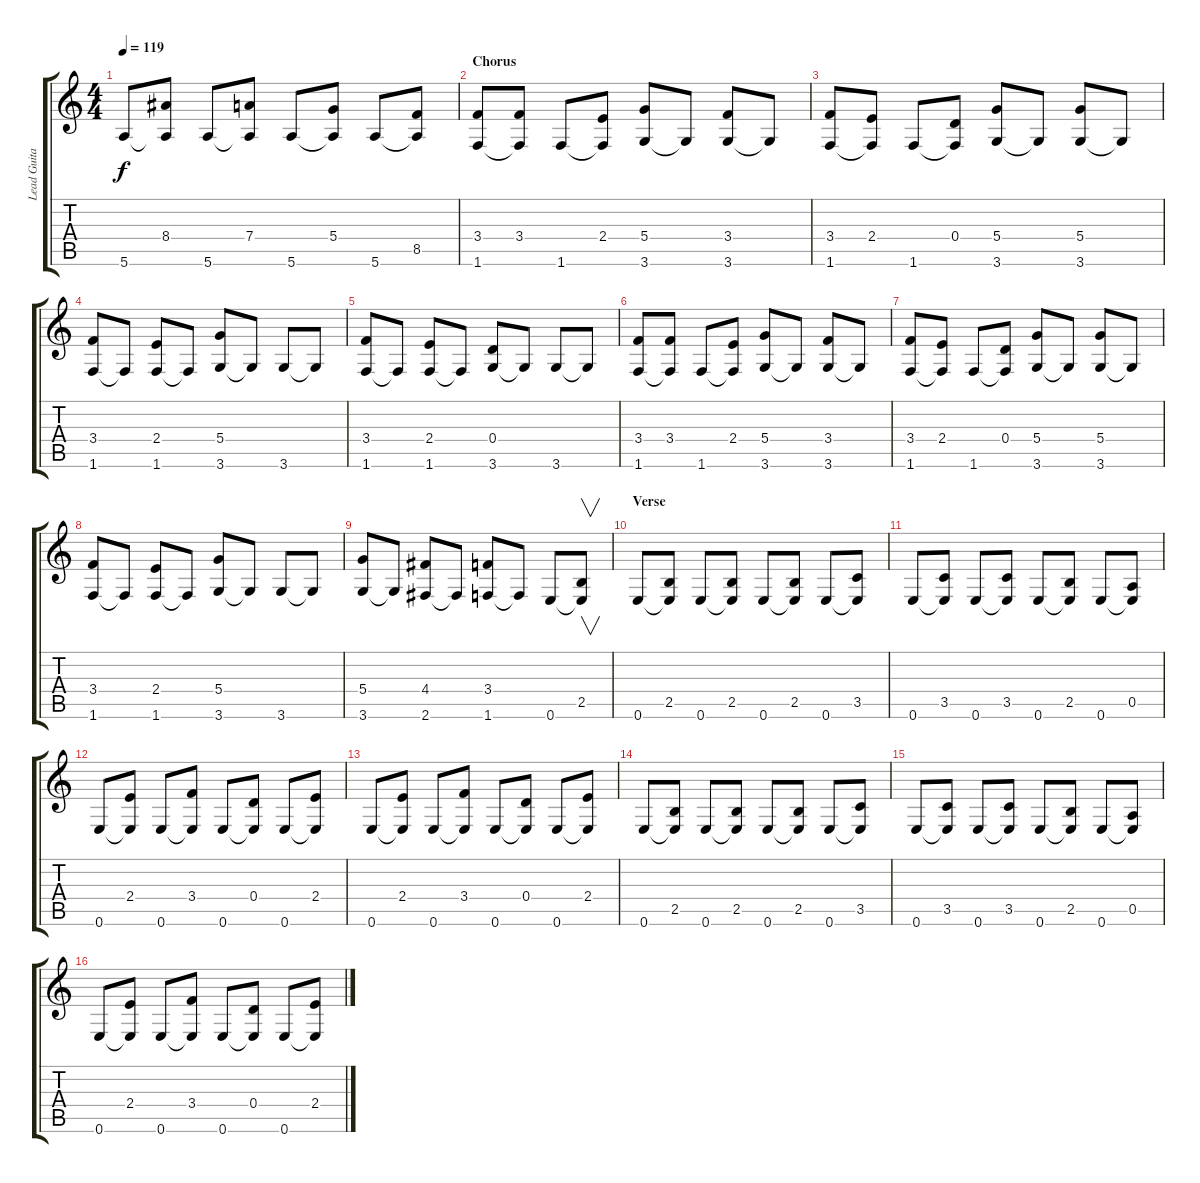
\track ("Lead Guitar" "Lead Guita") {instrument acousticguitarnylon}
\staff {score tabs}
\tuning (E4 B3 G3 D3 A2 E2) {hide}
\ts (4 4)
\tempo 119
\clef g2
\ks c
5.6.8{dy f} (8.4 5.6{t}).8 5.6.8 (7.4 5.6{t}).8 5.6.8 (5.4 5.6{t}).8 5.6.8 (8.5 5.6{t}).8 |
\section ("" "Chorus")
(3.4 1.6).8 (3.4 1.6{t}).8 1.6.8 (2.4 1.6{t}).8 (5.4 3.6).8 3.6{t}.8 (3.4 3.6).8 3.6{t}.8 |
(3.4 1.6).8 (2.4 1.6{t}).8 1.6.8 (0.4 1.6{t}).8 (5.4 3.6).8 3.6{t}.8 (5.4 3.6).8 3.6{t}.8 |
(3.4 1.6).8 1.6{t}.8 (2.4 1.6).8 1.6{t}.8 (5.4 3.6).8 3.6{t}.8 3.6.8 3.6{t}.8 |
(3.4 1.6).8 1.6{t}.8 (2.4 1.6).8 1.6{t}.8 (0.4 3.6).8 3.6{t}.8 3.6.8 3.6{t}.8 |
(3.4 1.6).8 (3.4 1.6{t}).8 1.6.8 (2.4 1.6{t}).8 (5.4 3.6).8 3.6{t}.8 (3.4 3.6).8 3.6{t}.8 |
(3.4 1.6).8 (2.4 1.6{t}).8 1.6.8 (0.4 1.6{t}).8 (5.4 3.6).8 3.6{t}.8 (5.4 3.6).8 3.6{t}.8 |
(3.4 1.6).8 1.6{t}.8 (2.4 1.6).8 1.6{t}.8 (5.4 3.6).8 3.6{t}.8 3.6.8 3.6{t}.8 |
(5.4 3.6).8 3.6{t}.8 (4.4 2.6).8 2.6{t}.8 (3.4 1.6).8 1.6{t}.8 0.6.8 (2.5 0.6{t}).8{v} |
\section ("" "Verse")
0.6.8 (2.5 0.6{t}).8 0.6.8 (2.5 0.6{t}).8 0.6.8 (2.5 0.6{t}).8 0.6.8 (3.5 0.6{t}).8 |
0.6.8 (3.5 0.6{t}).8 0.6.8 (3.5 0.6{t}).8 0.6.8 (2.5 0.6{t}).8 0.6.8 (0.5 0.6{t}).8 |
0.6.8 (2.4 0.6{t}).8 0.6.8 (3.4 0.6{t}).8 0.6.8 (0.4 0.6{t}).8 0.6.8 (2.4 0.6{t}).8 |
0.6.8 (2.4 0.6{t}).8 0.6.8 (3.4 0.6{t}).8 0.6.8 (0.4 0.6{t}).8 0.6.8 (2.4 0.6{t}).8 |
0.6.8 (2.5 0.6{t}).8 0.6.8 (2.5 0.6{t}).8 0.6.8 (2.5 0.6{t}).8 0.6.8 (3.5 0.6{t}).8 |
0.6.8 (3.5 0.6{t}).8 0.6.8 (3.5 0.6{t}).8 0.6.8 (2.5 0.6{t}).8 0.6.8 (0.5 0.6{t}).8 |
0.6.8 (2.4 0.6{t}).8 0.6.8 (3.4 0.6{t}).8 0.6.8 (0.4 0.6{t}).8 0.6.8 (2.4 0.6{t}).8
